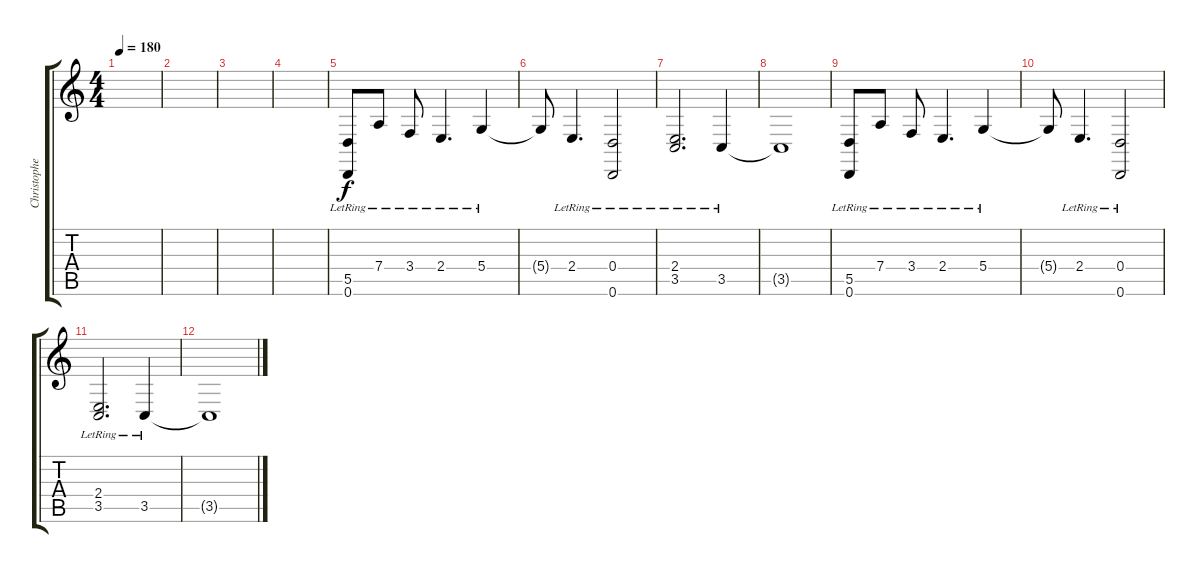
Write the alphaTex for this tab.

\track ("Christopher Dudley" "Christophe") {instrument acousticgrandpiano}
\staff {score tabs}
\tuning (E4 B3 G3 D3 A2 D2) {hide}
\ts (4 4)
\tempo 180
\clef g2
\ks c
|
|
|
|
(5.5{lr} 0.6{lr}).8 7.4{lr}.8 3.4{lr}.8 2.4{lr}.4{d} 5.4{lr}.4 |
5.4{t}.8 2.4{lr}.4{d} (0.4{lr} 0.6{lr}).2 |
(2.4{lr} 3.5{lr}).2{d} 3.5{lr}.4 |
3.5{t}.1 |
(5.5{lr} 0.6{lr}).8 7.4{lr}.8 3.4{lr}.8 2.4{lr}.4{d} 5.4{lr}.4 |
5.4{t}.8 2.4{lr}.4{d} (0.4{lr} 0.6{lr}).2 |
(2.4{lr} 3.5{lr}).2{d} 3.5{lr}.4 |
3.5{t}.1
